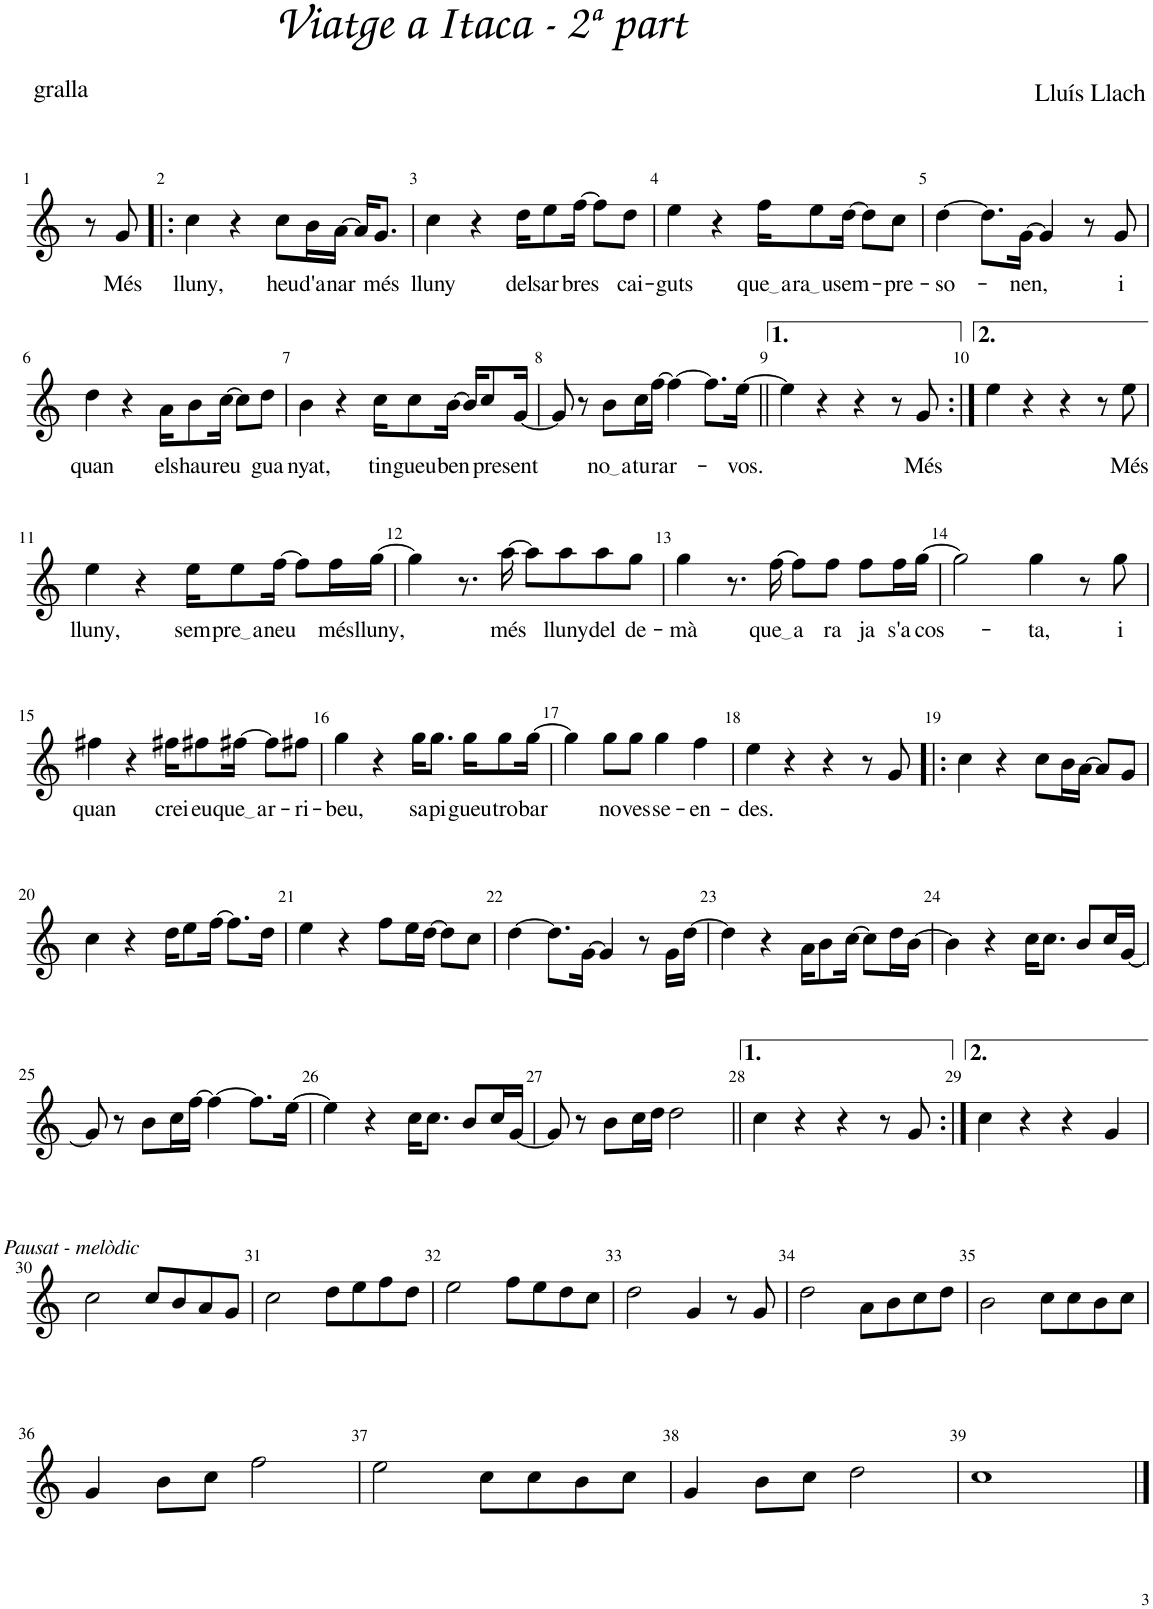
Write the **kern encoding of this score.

**kern	**text
*part1	*part1
*staff1	*staff1
*I"Oboè	*
*I'Ob.	*
!!LO:PB:g=z
*clefG2	*
*k[]	*
*M4/4	*
*met(c)	*
=1	=1
8r	.
!	!LO:LY:b
8g/	Més
=2!|:	=2!|:
!	!LO:LY:b
4cc\	lluny,
4r	.
!	!LO:LY:b
8cc\L	heu
!	!LO:LY:b
16b\L	d'a-
!	!LO:LY:b
[16a\JJ	-nar
16a/KL]	.
!	!LO:LY:b
8.g/J	més
=3	=3
!	!LO:LY:b
4cc\	lluny
4r	.
!	!LO:LY:b
16dd\KL	dels
!	!LO:LY:b
8ee\	ar-
!	!LO:LY:b
[16ff\Jk	-bres
8ff\L]	.
!	!LO:LY:b
8dd\J	cai-
=4	=4
!	!LO:LY:b
4ee\	-guts
4r	.
!	!LO:LY:b
16ff\KL	que a
!	!LO:LY:b
8ee\	ra us
!	!LO:LY:b
[16dd\Jk	em-
8dd\L]	.
!	!LO:LY:b
8cc\J	-pre-
=5	=5
!	!LO:LY:b
[4dd\	-so-
8.dd\L]	.
!	!LO:LY:b
[16g\Jk	-nen,
4g/]	.
8r	.
!	!LO:LY:b
8g/	i
!!LO:LB:g=z
=6	=6
!	!LO:LY:b
4dd\	quan
4r	.
!	!LO:LY:b
16a\KL	els
!	!LO:LY:b
8b\	hau-
!	!LO:LY:b
[16cc\Jk	-reu
8cc\L]	.
!	!LO:LY:b
8dd\J	gua-
=7	=7
!	!LO:LY:b
4b\	-nyat,
4r	.
!	!LO:LY:b
16cc\KL	tin-
!	!LO:LY:b
8cc\	-gueu
!	!LO:LY:b
[16b\Jk	ben
16b/KL]	.
!	!LO:LY:b
8cc/	pre-
!	!LO:LY:b
[16g/Jk	-sent
=8	=8
8g/]	.
8r	.
!	!LO:LY:b
8b\L	no a
!	!LO:LY:b
16cc\L	-tu-
!	!LO:LY:b
[16ff\JJ	-rar-
4ff\_	.
8.ff\L]	.
!	!LO:LY:b
[16ee\Jk	-vos.
=9||	=9||
4ee\]	.
4r	.
4r	.
8r	.
!	!LO:LY:b
8g/	Més
=10:|!	=10:|!
4ee\	.
4r	.
4r	.
8r	.
!	!LO:LY:b
8ee\	Més
!!LO:LB:g=z
=11	=11
!	!LO:LY:b
4ee\	lluny,
4r	.
!	!LO:LY:b
16ee\KL	sem-
!	!LO:LY:b
8ee\	pre a
!	!LO:LY:b
[16ff\Jk	-neu
8ff\L]	.
!	!LO:LY:b
16ff\L	més
!	!LO:LY:b
[16gg\JJ	lluny,
=12	=12
4gg\]	.
8.r	.
!	!LO:LY:b
[16aa\	més
8aa\L]	.
!	!LO:LY:b
8aa\	lluny
!	!LO:LY:b
8aa\	del
!	!LO:LY:b
8gg\J	de-
=13	=13
!	!LO:LY:b
4gg\	-mà
8.r	.
!	!LO:LY:b
[16ff\	que a
8ff\L]	.
!	!LO:LY:b
8ff\J	ra
!	!LO:LY:b
8ff\L	ja
!	!LO:LY:b
16ff\L	s'a-
!	!LO:LY:b
[16gg\JJ	-cos-
=14	=14
2gg\]	.
!	!LO:LY:b
4gg\	-ta,
8r	.
!	!LO:LY:b
8gg\	i
!!LO:LB:g=z
=15	=15
!	!LO:LY:b
4ff#X\	quan
4r	.
!	!LO:LY:b
16ff#X\KL	crei-
!	!LO:LY:b
8ff#X\	-eu
!	!LO:LY:b
[16ff#X\Jk	que a
!	!LO:LY:b
8ff#\L]	-r-
!	!LO:LY:b
8ff#X\J	-ri-
=16	=16
!	!LO:LY:b
4gg\	-beu,
4r	.
!	!LO:LY:b
16gg\KL	sa-
!	!LO:LY:b
8.gg\J	-pi-
!	!LO:LY:b
16gg\KL	-gueu
!	!LO:LY:b
8gg\	tro-
!	!LO:LY:b
[16gg\Jk	-bar
=17	=17
4gg\]	.
!	!LO:LY:b
8gg\L	no-
!	!LO:LY:b
8gg\J	-ves
!	!LO:LY:b
4gg\	se-
!	!LO:LY:b
4ff\	-en-
=18	=18
!	!LO:LY:b
4ee\	-des.
4r	.
4r	.
8r	.
8g/	.
=19!|:	=19!|:
4cc\	.
4r	.
8cc\L	.
16b\L	.
[16a\JJ	.
8a/L]	.
8g/J	.
!!LO:LB:g=z
=20	=20
4cc\	.
4r	.
16dd\KL	.
8ee\	.
[16ff\Jk	.
8.ff\L]	.
16dd\Jk	.
=21	=21
4ee\	.
4r	.
8ff\L	.
16ee\L	.
[16dd\JJ	.
8dd\L]	.
8cc\J	.
=22	=22
[4dd\	.
8.dd\L]	.
[16g\Jk	.
4g/]	.
8r	.
16g\LL	.
[16dd\JJ	.
=23	=23
4dd\]	.
4r	.
16a\KL	.
8b\	.
[16cc\Jk	.
8cc\L]	.
16dd\L	.
[16b\JJ	.
=24	=24
4b\]	.
4r	.
16cc\KL	.
8.cc\J	.
8b/L	.
16cc/L	.
[16g/JJ	.
!!LO:LB:g=z
=25	=25
8g/]	.
8r	.
8b\L	.
16cc\L	.
[16ff\JJ	.
4ff\_	.
8.ff\L]	.
[16ee\Jk	.
=26	=26
4ee\]	.
4r	.
16cc\KL	.
8.cc\J	.
8b/L	.
16cc/L	.
[16g/JJ	.
=27	=27
8g/]	.
8r	.
8b\L	.
16cc\L	.
16dd\JJ	.
2dd\	.
=28||	=28||
4cc\	.
4r	.
4r	.
8r	.
8g/	.
=29:|!	=29:|!
4cc\	.
4r	.
4r	.
4g/	.
!!LO:LB:g=z
=30	=30
!LO:TX:a:i:t=Pausat - melòdic	!
2cc\	.
8cc/L	.
8b/	.
8a/	.
8g/J	.
=31	=31
2cc\	.
8dd\L	.
8ee\	.
8ff\	.
8dd\J	.
=32	=32
2ee\	.
8ff\L	.
8ee\	.
8dd\	.
8cc\J	.
=33	=33
2dd\	.
4g/	.
8r	.
8g/	.
=34	=34
2dd\	.
8a\L	.
8b\	.
8cc\	.
8dd\J	.
=35	=35
2b\	.
8cc\L	.
8cc\	.
8b\	.
8cc\J	.
!!LO:LB:g=z
=36	=36
4g/	.
8b\L	.
8cc\J	.
2ff\	.
=37	=37
2ee\	.
8cc\L	.
8cc\	.
8b\	.
8cc\J	.
=38	=38
4g/	.
8b\L	.
8cc\J	.
2dd\	.
=39	=39
1cc	.
==	==
*-	*-
